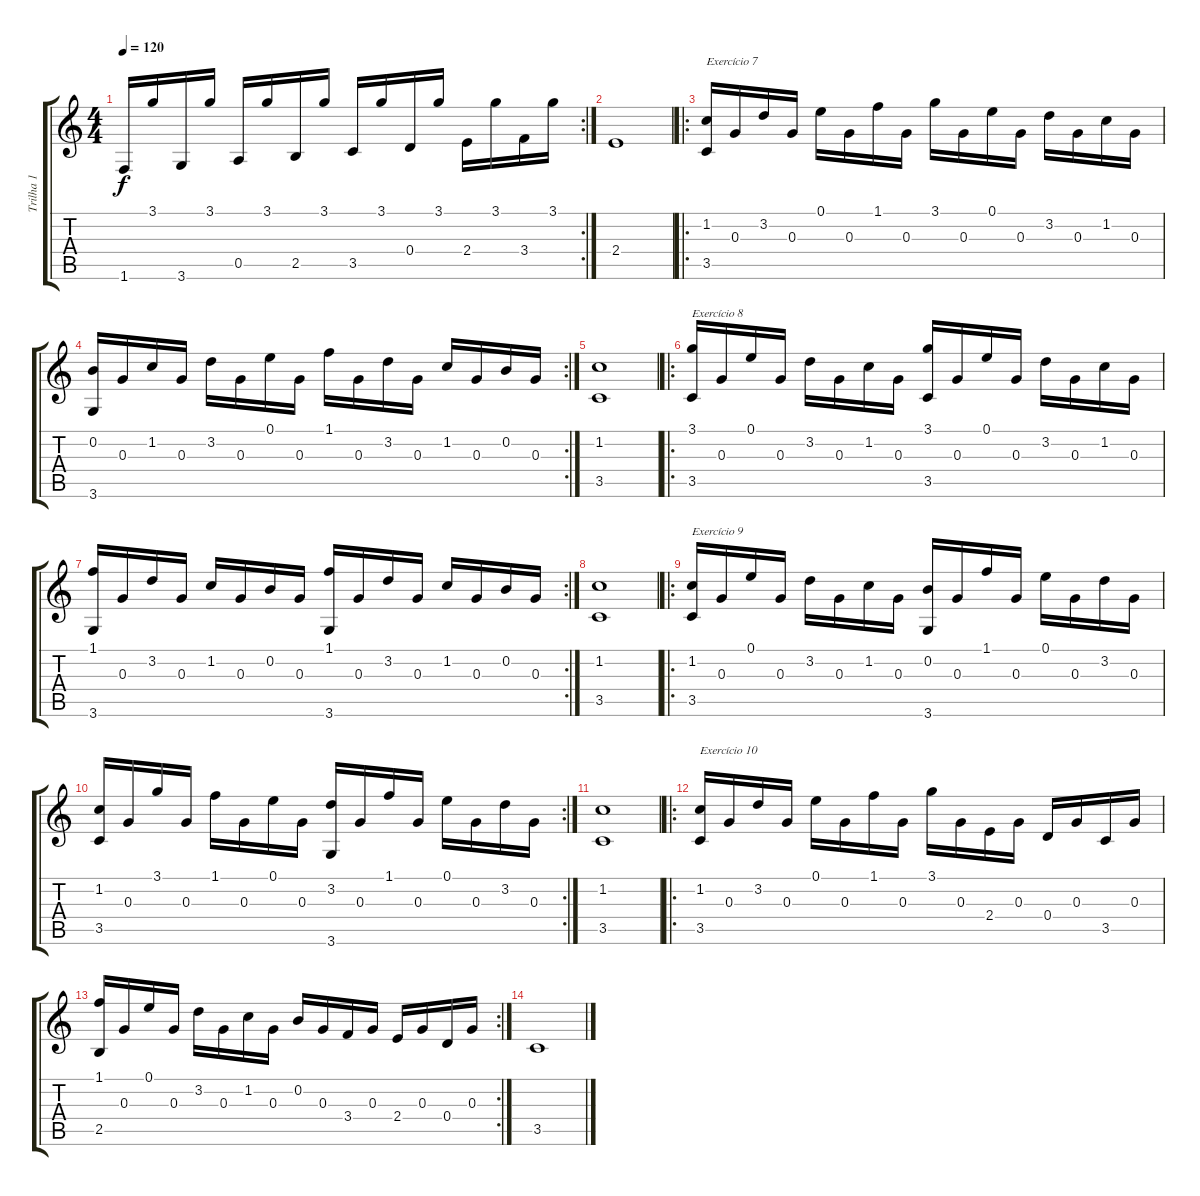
\track ("Trilha 1" "Trilha 1") {instrument acousticguitarnylon}
\staff {score tabs}
\tuning (E4 B3 G3 D3 A2 E2) {hide}
\rc 2
\ts (4 4)
\tempo 120
\clef g2
\ks c
1.6.16{dy f} 3.1.16 3.6.16 3.1.16 0.5.16 3.1.16 2.5.16 3.1.16 3.5.16 3.1.16 0.4.16 3.1.16 2.4.16 3.1.16 3.4.16 3.1.16 |
2.4.1 |
\ro
(1.2 3.5).16{txt "Exercício 7"} 0.3.16 3.2.16 0.3.16 0.1.16 0.3.16 1.1.16 0.3.16 3.1.16 0.3.16 0.1.16 0.3.16 3.2.16 0.3.16 1.2.16 0.3.16 |
\rc 2
(0.2 3.6).16 0.3.16 1.2.16 0.3.16 3.2.16 0.3.16 0.1.16 0.3.16 1.1.16 0.3.16 3.2.16 0.3.16 1.2.16 0.3.16 0.2.16 0.3.16 |
(1.2 3.5).1 |
\ro
(3.1 3.5).16{txt "Exercício 8"} 0.3.16 0.1.16 0.3.16 3.2.16 0.3.16 1.2.16 0.3.16 (3.1 3.5).16 0.3.16 0.1.16 0.3.16 3.2.16 0.3.16 1.2.16 0.3.16 |
\rc 2
(1.1 3.6).16 0.3.16 3.2.16 0.3.16 1.2.16 0.3.16 0.2.16 0.3.16 (1.1 3.6).16 0.3.16 3.2.16 0.3.16 1.2.16 0.3.16 0.2.16 0.3.16 |
(1.2 3.5).1 |
\ro
(1.2 3.5).16{txt "Exercício 9"} 0.3.16 0.1.16 0.3.16 3.2.16 0.3.16 1.2.16 0.3.16 (0.2 3.6).16 0.3.16 1.1.16 0.3.16 0.1.16 0.3.16 3.2.16 0.3.16 |
\rc 2
(1.2 3.5).16 0.3.16 3.1.16 0.3.16 1.1.16 0.3.16 0.1.16 0.3.16 (3.2 3.6).16 0.3.16 1.1.16 0.3.16 0.1.16 0.3.16 3.2.16 0.3.16 |
(1.2 3.5).1 |
\ro
(1.2 3.5).16{txt "Exercício 10"} 0.3.16 3.2.16 0.3.16 0.1.16 0.3.16 1.1.16 0.3.16 3.1.16 0.3.16 2.4.16 0.3.16 0.4.16 0.3.16 3.5.16 0.3.16 |
\rc 2
(1.1 2.5).16 0.3.16 0.1.16 0.3.16 3.2.16 0.3.16 1.2.16 0.3.16 0.2.16 0.3.16 3.4.16 0.3.16 2.4.16 0.3.16 0.4.16 0.3.16 |
3.5.1
